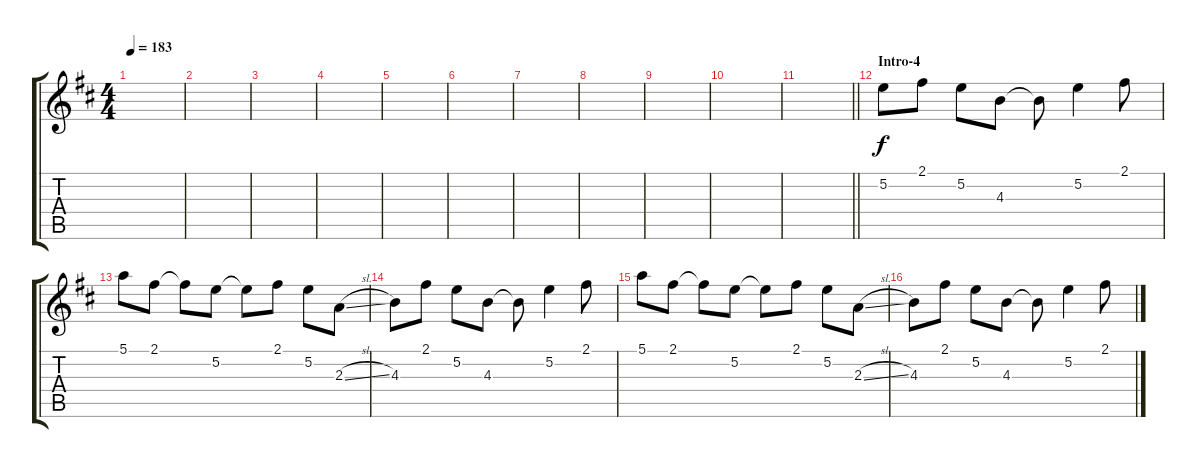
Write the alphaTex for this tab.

\track "" {instrument acousticguitarsteel}
\staff {score tabs}
\tuning (E4 B3 G3 D3 A2 E2) {hide}
\ts (4 4)
\tempo 183
\clef g2
\ks d
|
|
|
|
|
|
|
|
|
|
\barLineRight lightlight
|
\section ("" "Intro-4")
5.2.8{dy f} 2.1.8 5.2.8 4.3.8 4.3{t}.8 5.2.4 2.1.8 |
5.1.8 2.1.8 2.1{t}.8 5.2.8 5.2{t}.8 2.1.8 5.2.8 2.3{sl}.8 |
4.3.8 2.1.8 5.2.8 4.3.8 4.3{t}.8 5.2.4 2.1.8 |
5.1.8 2.1.8 2.1{t}.8 5.2.8 5.2{t}.8 2.1.8 5.2.8 2.3{sl}.8 |
4.3.8 2.1.8 5.2.8 4.3.8 4.3{t}.8 5.2.4 2.1.8
